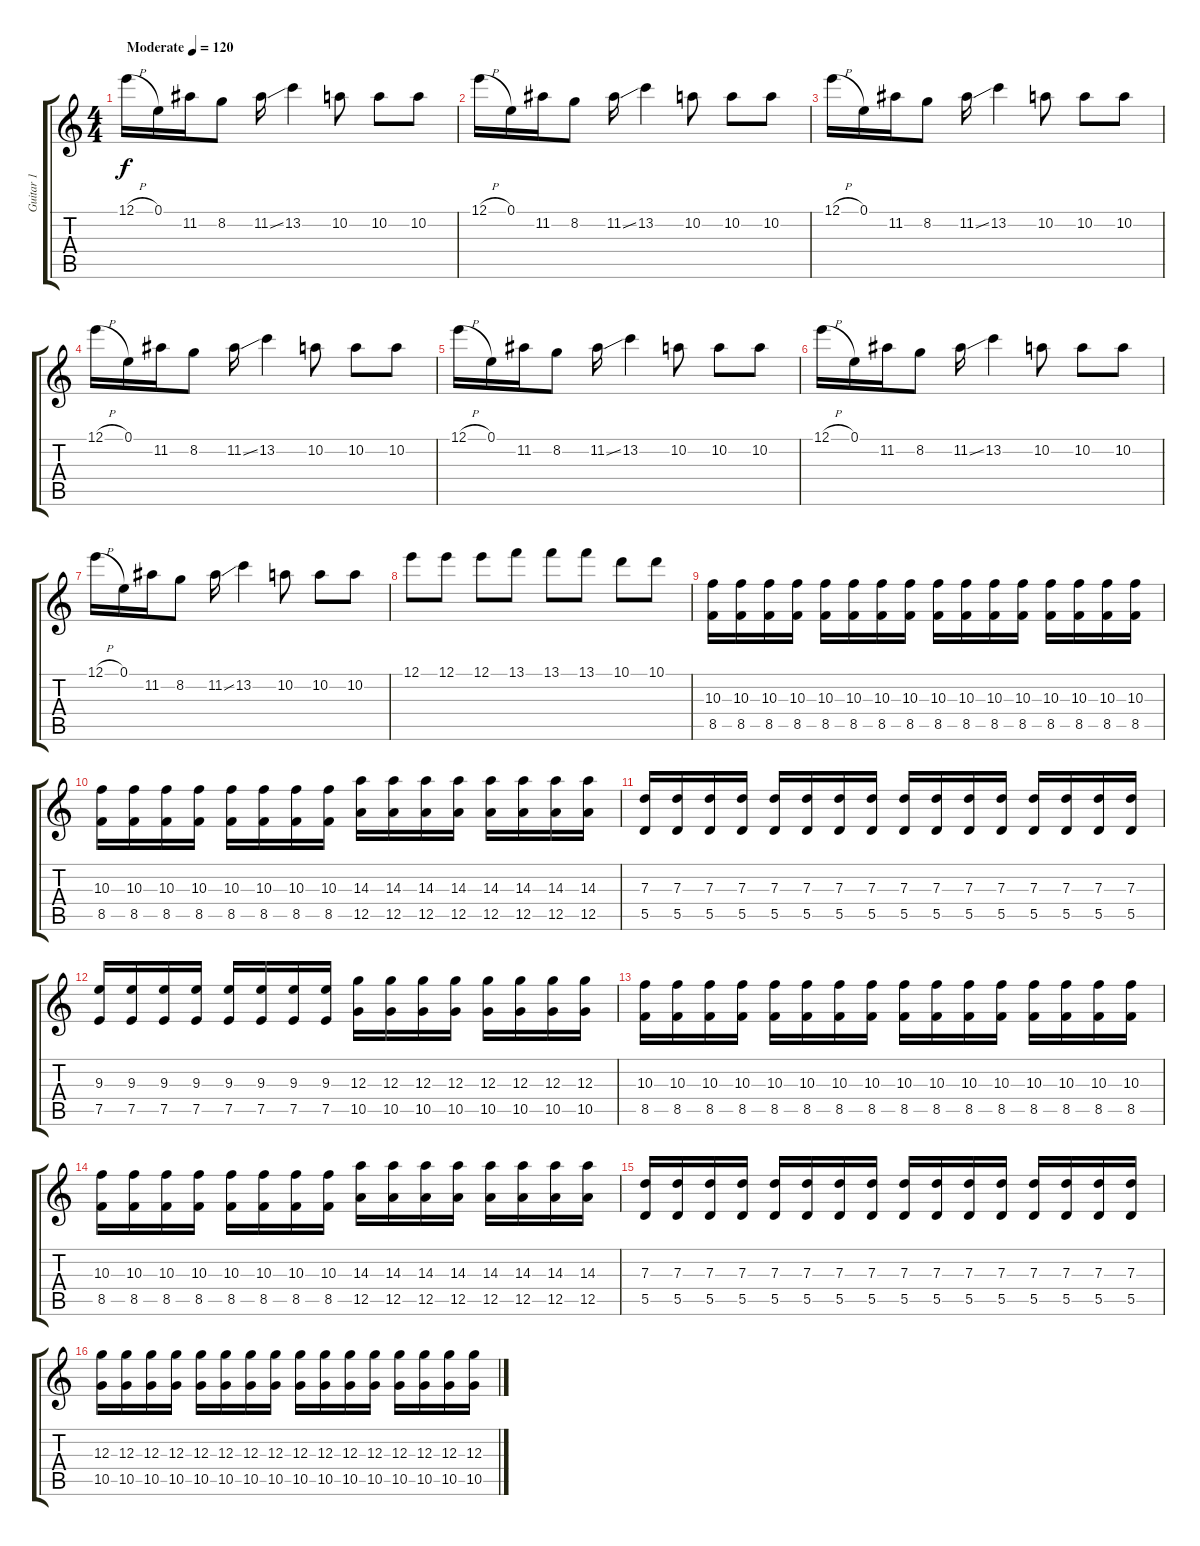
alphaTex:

\track ("Guitar 1" "Guitar 1") {instrument overdrivenguitar}
\staff {score tabs}
\tuning (E4 B3 G3 D3 A2 D2) {hide}
\ts (4 4)
\tempo (120 "Moderate")
\clef g2
\ks c
12.1{h}.16{dy f instrument overdrivenguitar} 0.1.16 11.2.16 8.2.8 11.2{ss}.16 13.2.4 10.2.8 10.2.8 10.2.8 |
12.1{h}.16 0.1.16 11.2.16 8.2.8 11.2{ss}.16 13.2.4 10.2.8 10.2.8 10.2.8 |
12.1{h}.16 0.1.16 11.2.16 8.2.8 11.2{ss}.16 13.2.4 10.2.8 10.2.8 10.2.8 |
12.1{h}.16 0.1.16 11.2.16 8.2.8 11.2{ss}.16 13.2.4 10.2.8 10.2.8 10.2.8 |
12.1{h}.16 0.1.16 11.2.16 8.2.8 11.2{ss}.16 13.2.4 10.2.8 10.2.8 10.2.8 |
12.1{h}.16 0.1.16 11.2.16 8.2.8 11.2{ss}.16 13.2.4 10.2.8 10.2.8 10.2.8 |
12.1{h}.16 0.1.16 11.2.16 8.2.8 11.2{ss}.16 13.2.4 10.2.8 10.2.8 10.2.8 |
12.1.8 12.1.8 12.1.8 13.1.8 13.1.8 13.1.8 10.1.8 10.1.8 |
(10.3 8.5).16 (10.3 8.5).16 (10.3 8.5).16 (10.3 8.5).16 (10.3 8.5).16 (10.3 8.5).16 (10.3 8.5).16 (10.3 8.5).16 (10.3 8.5).16 (10.3 8.5).16 (10.3 8.5).16 (10.3 8.5).16 (10.3 8.5).16 (10.3 8.5).16 (10.3 8.5).16 (10.3 8.5).16 |
(10.3 8.5).16 (10.3 8.5).16 (10.3 8.5).16 (10.3 8.5).16 (10.3 8.5).16 (10.3 8.5).16 (10.3 8.5).16 (10.3 8.5).16 (14.3 12.5).16 (14.3 12.5).16 (14.3 12.5).16 (14.3 12.5).16 (14.3 12.5).16 (14.3 12.5).16 (14.3 12.5).16 (14.3 12.5).16 |
(7.3 5.5).16 (7.3 5.5).16 (7.3 5.5).16 (7.3 5.5).16 (7.3 5.5).16 (7.3 5.5).16 (7.3 5.5).16 (7.3 5.5).16 (7.3 5.5).16 (7.3 5.5).16 (7.3 5.5).16 (7.3 5.5).16 (7.3 5.5).16 (7.3 5.5).16 (7.3 5.5).16 (7.3 5.5).16 |
(9.3 7.5).16 (9.3 7.5).16 (9.3 7.5).16 (9.3 7.5).16 (9.3 7.5).16 (9.3 7.5).16 (9.3 7.5).16 (9.3 7.5).16 (12.3 10.5).16 (12.3 10.5).16 (12.3 10.5).16 (12.3 10.5).16 (12.3 10.5).16 (12.3 10.5).16 (12.3 10.5).16 (12.3 10.5).16 |
(10.3 8.5).16 (10.3 8.5).16 (10.3 8.5).16 (10.3 8.5).16 (10.3 8.5).16 (10.3 8.5).16 (10.3 8.5).16 (10.3 8.5).16 (10.3 8.5).16 (10.3 8.5).16 (10.3 8.5).16 (10.3 8.5).16 (10.3 8.5).16 (10.3 8.5).16 (10.3 8.5).16 (10.3 8.5).16 |
(10.3 8.5).16 (10.3 8.5).16 (10.3 8.5).16 (10.3 8.5).16 (10.3 8.5).16 (10.3 8.5).16 (10.3 8.5).16 (10.3 8.5).16 (14.3 12.5).16 (14.3 12.5).16 (14.3 12.5).16 (14.3 12.5).16 (14.3 12.5).16 (14.3 12.5).16 (14.3 12.5).16 (14.3 12.5).16 |
(7.3 5.5).16 (7.3 5.5).16 (7.3 5.5).16 (7.3 5.5).16 (7.3 5.5).16 (7.3 5.5).16 (7.3 5.5).16 (7.3 5.5).16 (7.3 5.5).16 (7.3 5.5).16 (7.3 5.5).16 (7.3 5.5).16 (7.3 5.5).16 (7.3 5.5).16 (7.3 5.5).16 (7.3 5.5).16 |
(12.3 10.5).16 (12.3 10.5).16 (12.3 10.5).16 (12.3 10.5).16 (12.3 10.5).16 (12.3 10.5).16 (12.3 10.5).16 (12.3 10.5).16 (12.3 10.5).16 (12.3 10.5).16 (12.3 10.5).16 (12.3 10.5).16 (12.3 10.5).16 (12.3 10.5).16 (12.3 10.5).16 (12.3 10.5).16
